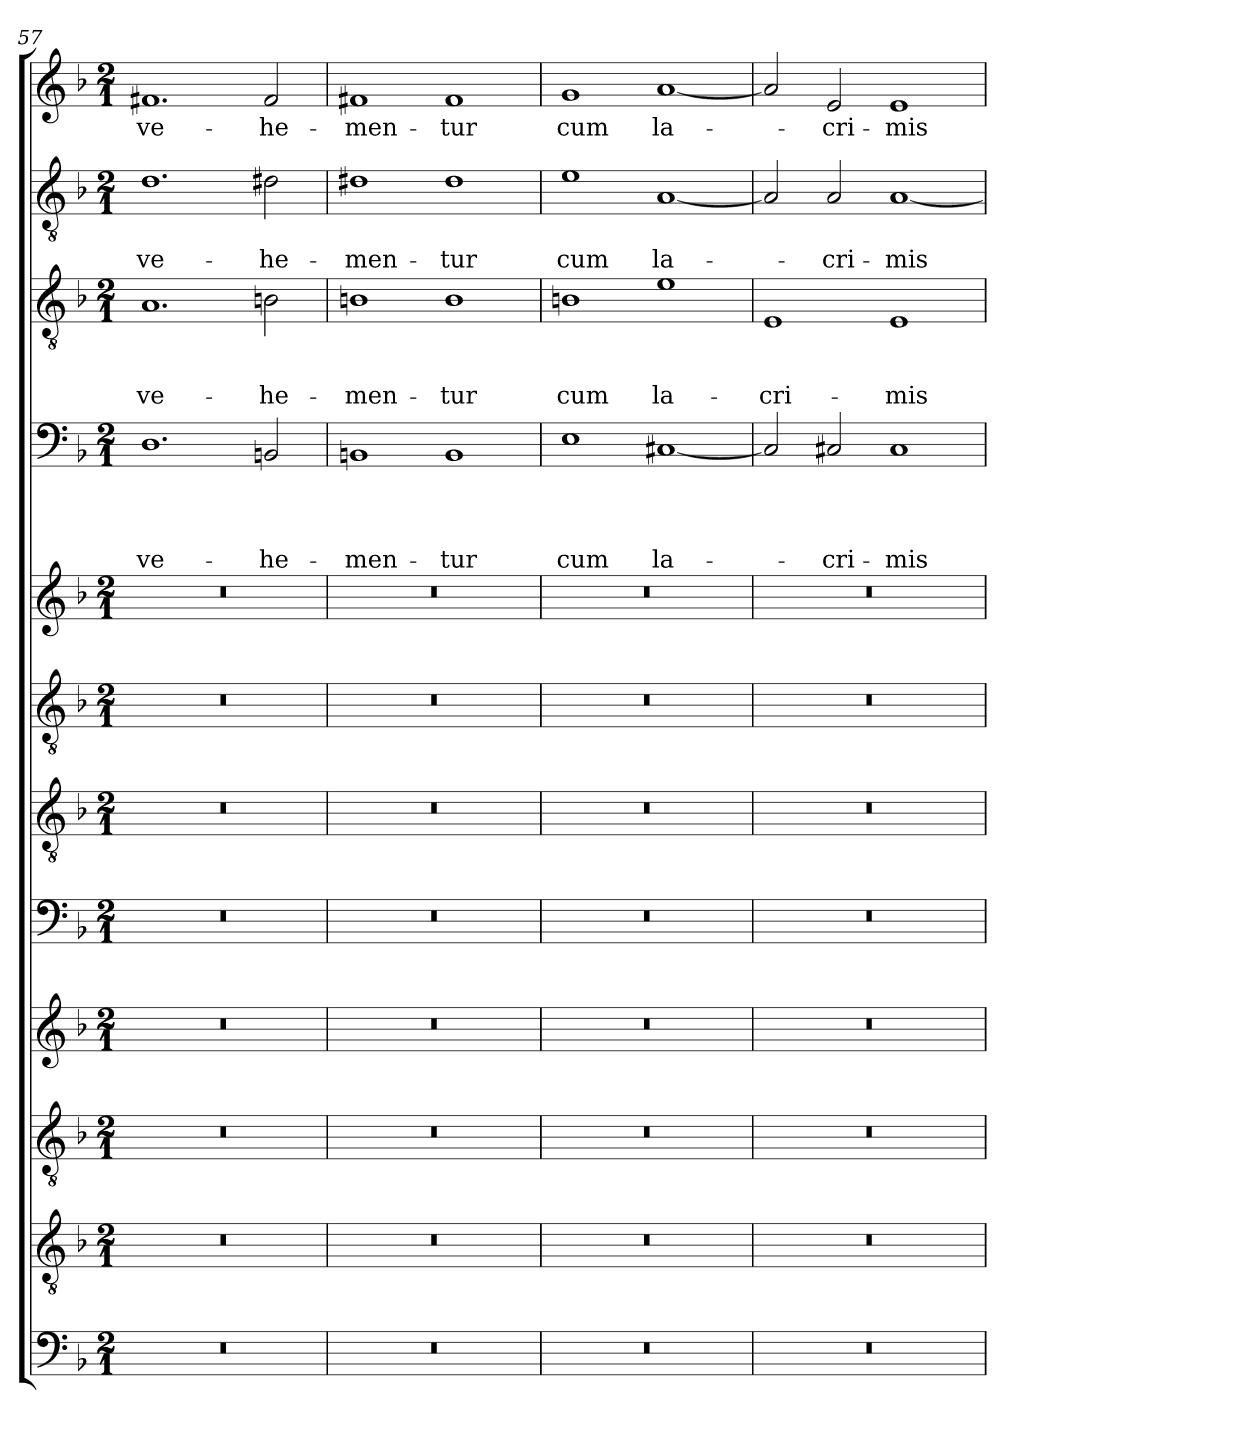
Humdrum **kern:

**kern	**kern	**kern	**kern	**kern	**kern	**kern	**kern	**kern	**text	**text	**text	**text	**kern	**text	**text	**text	**kern	**text	**text	**kern	**text
*part12	*part11	*part10	*part9	*part8	*part7	*part6	*part5	*part4	*part4	*part4	*part4	*part4	*part3	*part3	*part3	*part3	*part2	*part2	*part2	*part1	*part1
*staff12	*staff11	*staff10	*staff9	*staff8	*staff7	*staff6	*staff5	*staff4	*staff4	*staff4	*staff4	*staff4	*staff3	*staff3	*staff3	*staff3	*staff2	*staff2	*staff2	*staff1	*staff1
*clefF4	*clefGv2	*clefGv2	*clefG2	*clefF4	*clefGv2	*clefGv2	*clefG2	*clefF4	*	*	*	*	*clefGv2	*	*	*	*clefGv2	*	*	*clefG2	*
*k[b-]	*k[b-]	*k[b-]	*k[b-]	*k[b-]	*k[b-]	*k[b-]	*k[b-]	*k[b-]	*	*	*	*	*k[b-]	*	*	*	*k[b-]	*	*	*k[b-]	*
*F:	*F:	*F:	*F:	*F:	*F:	*F:	*F:	*F:	*	*	*	*	*F:	*	*	*	*F:	*	*	*F:	*
*M2/1	*M2/1	*M2/1	*M2/1	*M2/1	*M2/1	*M2/1	*M2/1	*M2/1	*	*	*	*	*M2/1	*	*	*	*M2/1	*	*	*M2/1	*
=57	=57	=57	=57	=57	=57	=57	=57	=57	=57	=57	=57	=57	=57	=57	=57	=57	=57	=57	=57	=57	=57
!	!	!	!	!	!	!	!	!	!	!	!	!LO:LY:b	!	!	!	!LO:LY:b	!	!	!LO:LY:b	!	!LO:LY:b
0r	0r	0r	0r	0r	0r	0r	0r	1.D	.	.	.	ve-	1.A	.	.	ve-	1.d	.	ve-	1.f#X	ve-
!	!	!	!	!	!	!	!	!	!	!	!	!LO:LY:b	!	!	!	!LO:LY:b	!	!	!LO:LY:b	!	!LO:LY:b
.	.	.	.	.	.	.	.	2BBn/	.	.	.	-he-	2Bn\	.	.	-he-	2d#X\	.	-he-	2f#/	-he-
=58	=58	=58	=58	=58	=58	=58	=58	=58	=58	=58	=58	=58	=58	=58	=58	=58	=58	=58	=58	=58	=58
!	!	!	!	!	!	!	!	!	!	!	!	!LO:LY:b	!	!	!	!LO:LY:b	!	!	!LO:LY:b	!	!LO:LY:b
0r	0r	0r	0r	0r	0r	0r	0r	1BBn	.	.	.	-men-	1Bn	.	.	-men-	1d#X	.	-men-	1f#X	-men-
!	!	!	!	!	!	!	!	!	!	!	!	!LO:LY:b	!	!	!	!LO:LY:b	!	!	!LO:LY:b	!	!LO:LY:b
.	.	.	.	.	.	.	.	1BB	.	.	.	-tur	1B	.	.	-tur	1d#	.	-tur	1f#	-tur
=59	=59	=59	=59	=59	=59	=59	=59	=59	=59	=59	=59	=59	=59	=59	=59	=59	=59	=59	=59	=59	=59
!	!	!	!	!	!	!	!	!	!	!	!	!LO:LY:b	!	!	!	!LO:LY:b	!	!	!LO:LY:b	!	!LO:LY:b
0r	0r	0r	0r	0r	0r	0r	0r	1E	.	.	.	cum	1Bn	.	.	cum	1e	.	cum	1g	cum
!	!	!	!	!	!	!	!	!	!	!	!	!LO:LY:b	!	!	!	!LO:LY:b	!	!	!LO:LY:b	!	!LO:LY:b
.	.	.	.	.	.	.	.	[1C#X	.	.	.	la-	1e	.	.	la-	[1A	.	la-	[1a	la-
=60	=60	=60	=60	=60	=60	=60	=60	=60	=60	=60	=60	=60	=60	=60	=60	=60	=60	=60	=60	=60	=60
!	!	!	!	!	!	!	!	!	!	!	!	!	!	!	!	!LO:LY:b	!	!	!	!	!
0r	0r	0r	0r	0r	0r	0r	0r	2C#/]	.	.	.	.	1E	.	.	-cri-	2A/]	.	.	2a/]	.
!	!	!	!	!	!	!	!	!	!	!	!	!LO:LY:b	!	!	!	!	!	!	!LO:LY:b	!	!LO:LY:b
.	.	.	.	.	.	.	.	2C#X/	.	.	.	-cri-	.	.	.	.	2A/	.	-cri-	2e/	-cri-
!	!	!	!	!	!	!	!	!	!	!	!	!LO:LY:b	!	!	!	!LO:LY:b	!	!	!LO:LY:b	!	!LO:LY:b
.	.	.	.	.	.	.	.	1C#	.	.	.	-mis	1E	.	.	-mis	[1A	.	-mis	1e	-mis
=	=	=	=	=	=	=	=	=	=	=	=	=	=	=	=	=	=	=	=	=	=
*-	*-	*-	*-	*-	*-	*-	*-	*-	*-	*-	*-	*-	*-	*-	*-	*-	*-	*-	*-	*-	*-
